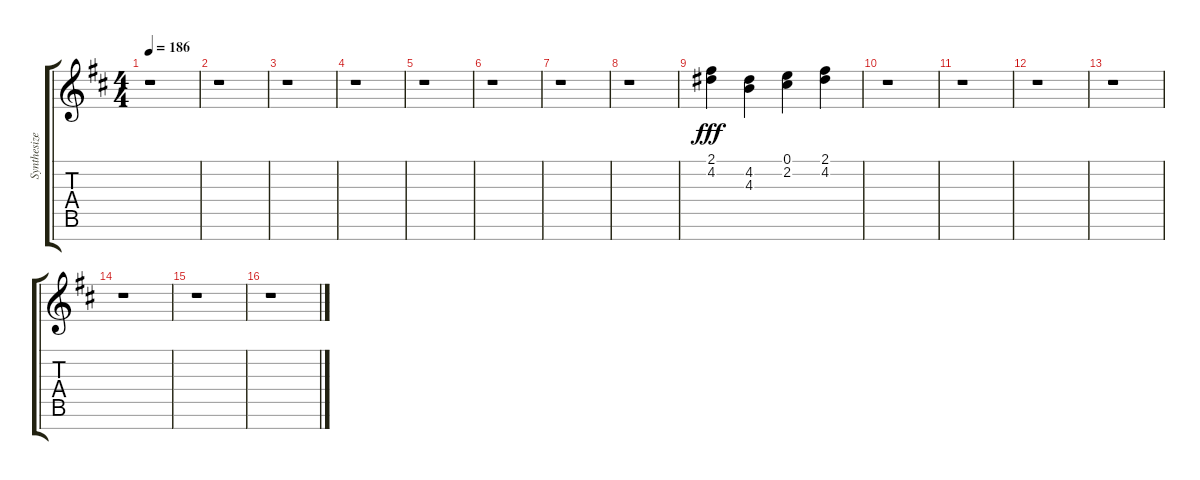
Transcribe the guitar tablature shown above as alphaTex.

\track ("Synthesizer I" "Synthesize") {instrument dulcimer}
\staff {score tabs}
\tuning (E5 B4 G4 D4 A3 E3 B2) {hide}
\ts (4 4)
\tempo 186
\clef g2
\ks d
r.1{dy fff} |
r.1 |
r.1 |
r.1 |
r.1 |
r.1 |
r.1 |
r.1 |
(2.1 4.2).4 (4.2 4.3).4 (0.1 2.2).4 (2.1 4.2).4 |
r.1 |
r.1 |
r.1 |
r.1 |
r.1 |
r.1 |
r.1
